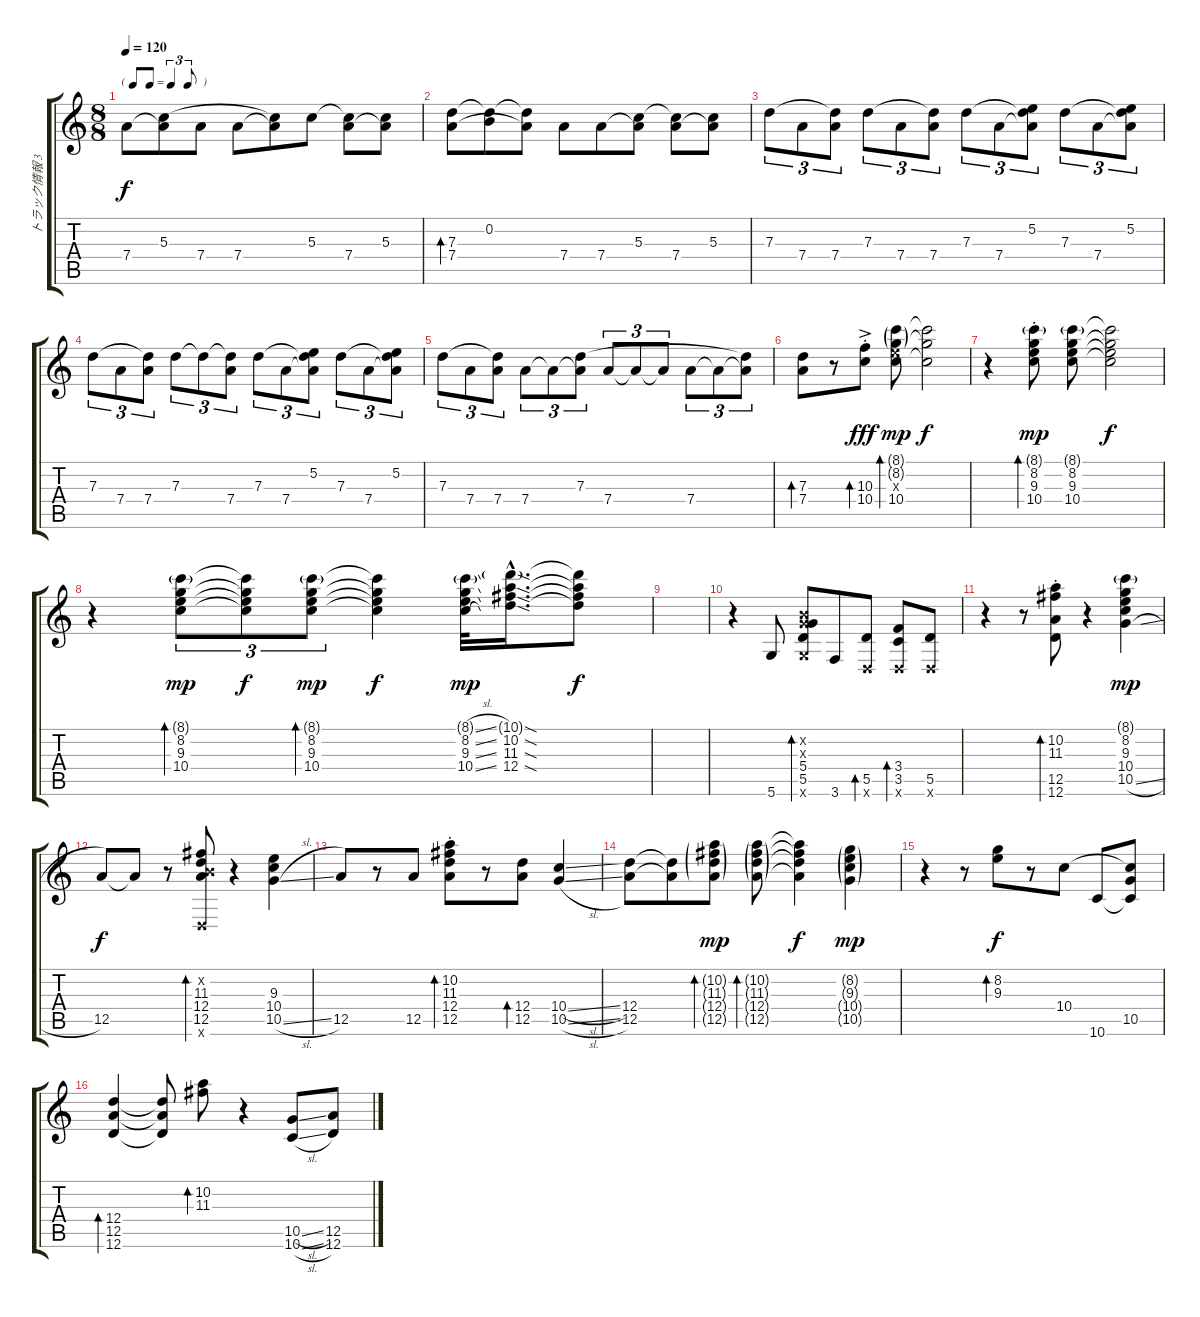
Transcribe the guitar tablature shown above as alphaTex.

\track ("トラック情報 3" "トラック情報 3") {instrument electricguitarjazz}
\staff {score tabs}
\tuning (E4 B3 G3 D3 A2 D2) {hide}
\ts (8 8)
\tf triplet8th
\tempo 120
\clef g2
\ks c
7.4.8{dy f} (5.3 7.4{t}).8 7.4.8 7.4.8 (5.3{t} 7.4{t}).8 5.3.8 (5.3{t} 7.4).8 (5.3 7.4{t}).8 |
(7.3 7.4).8{bd 120} (0.2{t} 7.3{t}).8 (7.3{t} 7.4{t}).8 7.4.8 7.4.8 (5.3 7.4{t}).8 (5.3{t} 7.4).8 (5.3 7.4{t}).8 |
7.3.8{tu (3 2) volume 0} 7.4.8{tu (3 2) volume 11} (7.3{t} 7.4).8{tu (3 2)} 7.3.8{tu (3 2)} 7.4.8{tu (3 2)} (7.3{t} 7.4).8{tu (3 2)} 7.3.8{tu (3 2)} 7.4.8{tu (3 2)} (5.2 7.3{t} 7.4{t}).8{tu (3 2) volume 3} 7.3.8{tu (3 2)} 7.4.8{tu (3 2)} (5.2 7.3{t} 7.4{t}).8{tu (3 2)} |
7.3.8{tu (3 2)} 7.4.8{tu (3 2)} (7.3{t} 7.4).8{tu (3 2)} 7.3.8{tu (3 2)} 7.3{t}.8{tu (3 2) volume 11} (7.3{t} 7.4).8{tu (3 2)} 7.3.8{tu (3 2)} 7.4.8{tu (3 2)} (5.2 7.3{t} 7.4{t}).8{tu (3 2)} 7.3.8{tu (3 2)} 7.4.8{tu (3 2)} (5.2 7.3{t} 7.4{t}).8{tu (3 2)} |
7.3.8{tu (3 2) volume 4} 7.4.8{tu (3 2)} (7.3{t} 7.4).8{tu (3 2)} 7.4.8{tu (3 2)} 7.4{t}.8{tu (3 2)} (7.3 7.4{t}).8{tu (3 2)} 7.4.8{tu (3 2)} 7.4{t}.8{tu (3 2)} 7.4{t}.8{tu (3 2)} 7.4.8{tu (3 2)} 7.4{t}.8{tu (3 2)} (7.3{t} 7.4{t}).8{tu (3 2)} |
(7.3 7.4).8{bd 240 volume 7} r.8 (10.3{st} 10.4{ac st}).8{bd 120 dy fff} (8.1{g} 8.2{g} 9.3{x} 10.4).8{bd 60 dy mp} (8.1{t} 8.2{t} 10.4{t}).2{dy f} |
r.4 (8.1{g st} 8.2{st} 9.3{st} 10.4{st}).8{bd 60 dy mp} (8.1{g} 8.2 9.3 10.4).8 (8.1{t} 8.2{t} 9.3{t} 10.4{t}).2{dy f} |
r.4 (8.1{g} 8.2 9.3 10.4).8{tu (3 2) bd 60 dy mp} (8.1{t} 8.2{t} 9.3{t} 10.4{t}).8{tu (3 2) dy f} (8.1{g} 8.2 9.3 10.4).8{tu (3 2) bd 60 dy mp} (8.1{t} 8.2{t} 9.3{t} 10.4{t}).4{dy f} (8.1{sl g} 8.2{sl} 9.3{sl} 10.4{sl}).32{dy mp} (10.1{sod g hac} 10.2{sod hac} 11.3{sod hac} 12.4{sod hac}).16{d} (10.1{t} 10.2{t} 11.3{t} 12.4{t}).8{dy f} |
|
r.4 5.6.8 (0.2{x} 0.3{x} 5.4 5.5 5.6{x}).8{bd 120} 3.6.8 (5.5 0.6{x}).8{bd 120} (3.4 3.5 0.6{x}).8{bd 120} (5.5 0.6{x}).8 |
r.4 r.8 (10.2{st} 11.3{st} 12.5 12.6).8{bd 60} r.4 (8.1{g} 8.2 9.3 10.4 10.5{sl}).4{dy mp} |
12.5.8{dy f} 12.5{t}.8 r.8 (0.2{x} 11.3 12.4 12.5 0.6{x}).8{bd 120} r.4 (9.3 10.4 10.5{sl}).4 |
12.5.8 r.8 12.5.8 (10.2{st} 11.3{st} 12.4{st} 12.5{st}).8{bd 60} r.8 (12.4 12.5).8{bd 60} (10.4{sl} 10.5{sl}).4 |
(12.4 12.5).8 (12.4{t} 12.5{t}).8 (10.2{g} 11.3{g} 12.4{g} 12.5{g}).8{bd 120 dy mp} (10.2{g} 11.3{g} 12.4{g} 12.5{g}).8{bd 120} (10.2{t} 11.3{t} 12.4{t} 12.5{t}).4{dy f} (8.2{g} 9.3{g} 10.4{g} 10.5{g}).4{dy mp} |
r.4 r.8 (8.2 9.3).8{bd 60 dy f} r.8 10.4.8 10.6.8 (10.4{t} 10.5 10.6{t}).8 |
(12.4 12.5 12.6).4{bd 120} (12.4{t} 12.5{t} 12.6{t}).8 (10.2 11.3).8{bd 120} r.4 (10.5{sl} 10.6{sl}).8 (12.5 12.6).8
